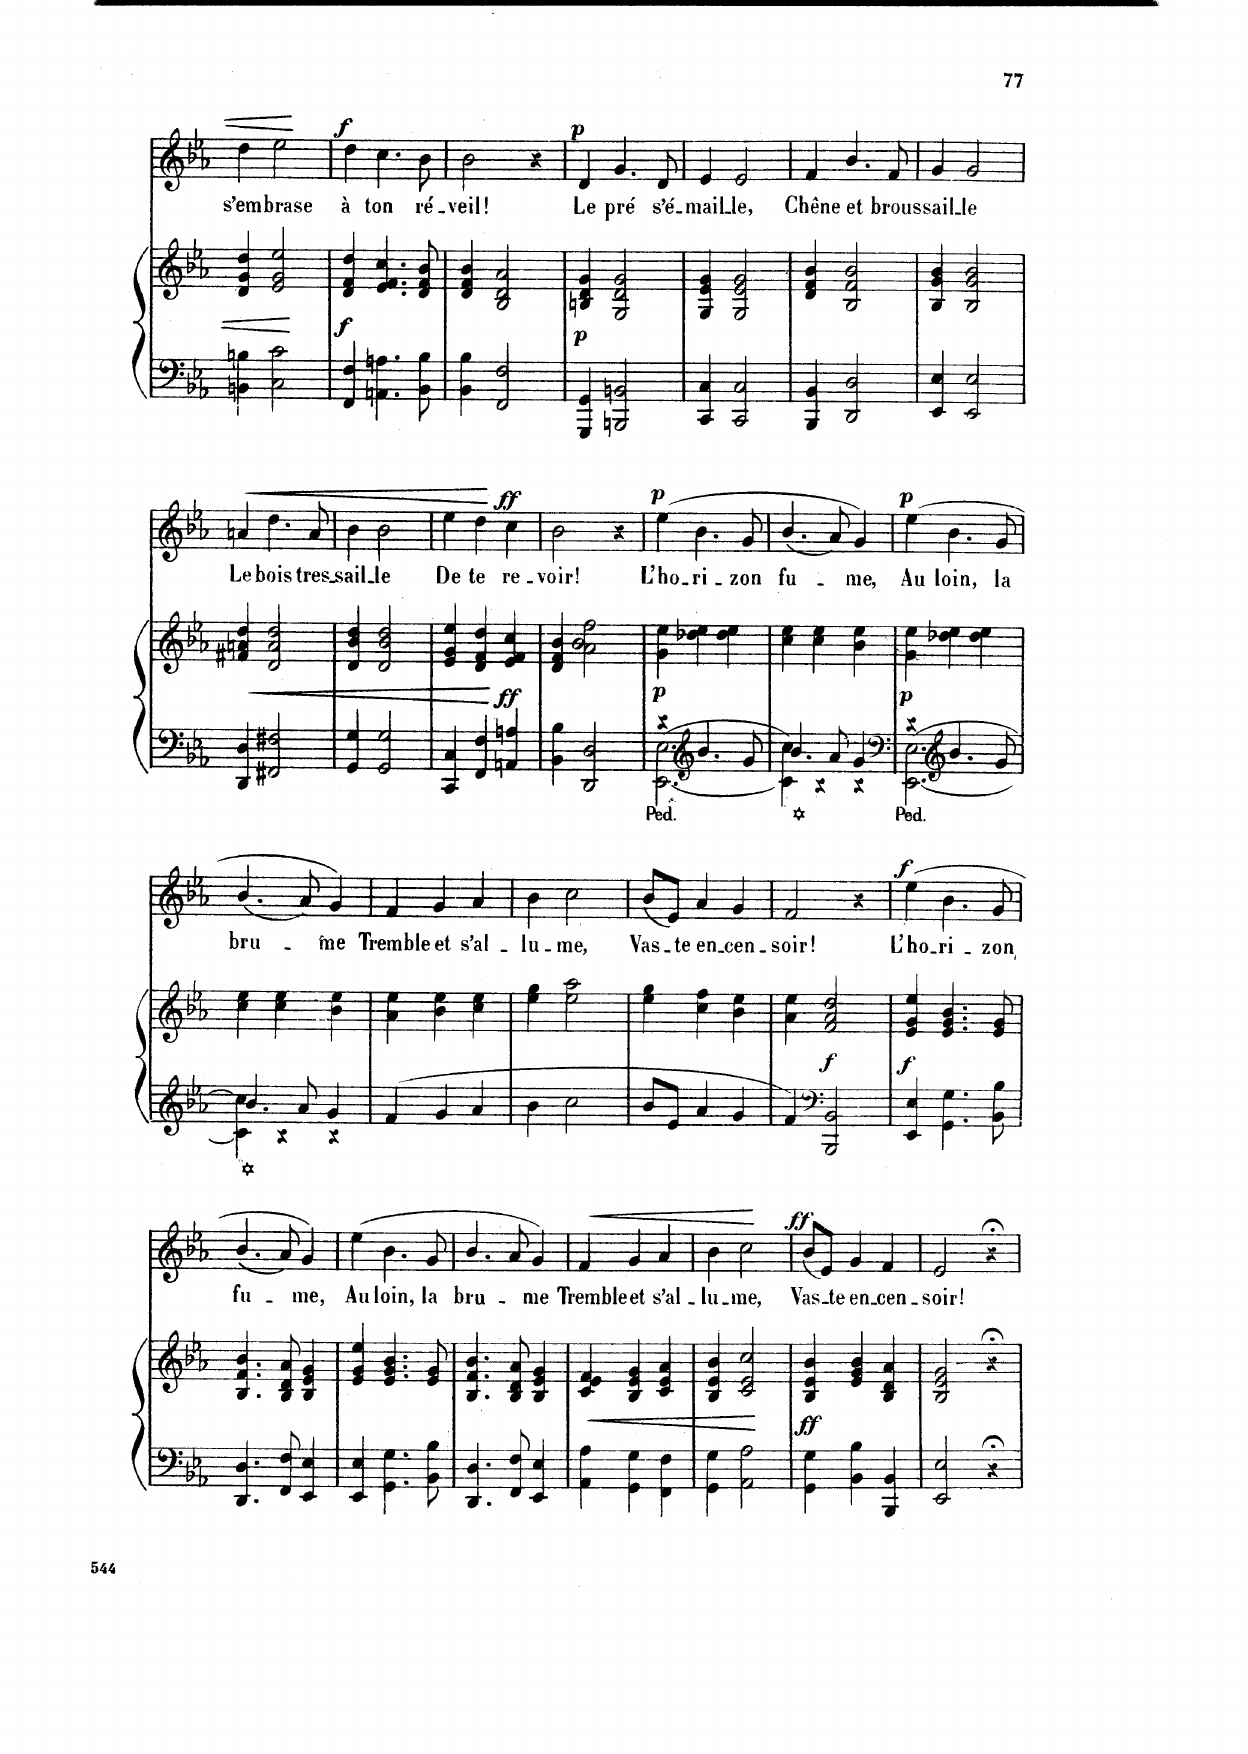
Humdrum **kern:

**kern	**kern	**dynam	**kern	**text	**dynam
*part2	*part2	*part2	*part1	*part1	*part1
*staff3	*staff2	*staff2/3	*staff1	*staff1	*staff1
*I"Piano	*	*	*I"Chant Voice	*	*
*I'Pno	*	*	*	*	*
*clefF4	*clefG2	*	*clefG2	*	*
*k[b-e-a-]	*k[b-e-a-]	*	*k[b-e-a-]	*	*
*M3/4	*M3/4	*	*M3/4	*	*
=22	=22	=22	=22	=22	=22
4BBn\ 4Bn\	4d/ 4g/ 4dd/	.	4dd\	s'em-	.
2C\ 2c\	2e-/ 2g/ 2ee-/	.	2ee-\	-brase	.
=23	=23	=23	=23	=23	=23
!	!	!LO:DY:b	!	!	!LO:DY:a
4FF/ 4F/	4d/ 4f/ 4dd/	f	4dd\	à	f
4.AAn\ 4.An\	4.e-/ 4.f/ 4.cc/	.	4.cc\	ton	.
8BB-\ 8B-\	8d/ 8f/ 8b-/	.	8b-\	ré-	.
=24	=24	=24	=24	=24	=24
4BB-\ 4B-\	4d/ 4f/ 4b-/	.	2b-\	-veil!	.
2FF/ 2F/	2B-/ 2d/ 2a-/	.	.	.	.
.	.	.	4r	.	.
=25	=25	=25	=25	=25	=25
!	!	!LO:DY:b	!	!	!LO:DY:a
4GGG/ 4GG/	4Bn/ 4d/ 4g/	p	4d/	Le	p
2BBBn/ 2BBn/	2G/ 2d/ 2g/	.	4.g/	pré	.
.	.	.	8d/	s'é-	.
=26	=26	=26	=26	=26	=26
4CC/ 4C/	4G/ 4e-/ 4g/	.	4e-/	-mail-	.
2CC/ 2C/	2G/ 2e-/ 2g/	.	2e-/	-le,	.
=27	=27	=27	=27	=27	=27
4BBB-/ 4BB-/	4d/ 4f/ 4b-/	.	4f/	Chêne	.
2DD/ 2D/	2B-/ 2f/ 2b-/	.	4.b-/	et	.
.	.	.	8f/	brous-	.
=28	=28	=28	=28	=28	=28
4EE-/ 4E-/	4B-/ 4g/ 4b-/	.	4g/	-sail-	.
2EE-/ 2E-/	2B-/ 2g/ 2b-/	.	2g/	-le	.
=29	=29	=29	=29	=29	=29
!	!	!LO:HP:b	!	!	!LO:HP:b
4DD/ 4D/	4f#X/ 4an/ 4dd/	<	4an/	Le	<
2FF#X/ 2F#X/	2d/ 2a/ 2dd/	.	4.dd\	bois	.
.	.	.	8a/	tres-	.
=30	=30	=30	=30	=30	=30
4GG/ 4G/	4d/ 4b-/ 4dd/	.	4b-\	-sail-	.
2GG/ 2G/	2d/ 2b-/ 2dd/	.	2b-\	-le	.
=31	=31	=31	=31	=31	=31
4CC/ 4C/	4e-/ 4g/ 4ee-/	.	4ee-\	De	.
4FF/ 4F/	4d/ 4f/ 4dd/	.	4dd\	te	.
!	!	!LO:DY:n=1:b	!	!	!LO:DY:n=1:a
4AAn/ 4An/	4e-/ 4f/ 4cc/	[ ff	4cc\	re-	[ ff
=32	=32	=32	=32	=32	=32
4BB-\ 4B-\	4d/ 4f/ 4b-/	.	2b-\	-voir!	.
2DD/ 2D/	2a-\ 2b-\ 2ff\	.	.	.	.
.	.	.	4r	.	.
=33	=33	=33	=33	=33	=33
*^	*	*	*	*	*
!	!	!	!LO:DY:b	!	!	!LO:DY:a
4r	[2.EE-\ [>2.E-\	4g\ 4ee-\	p	(4ee-\	L'ho-	p
*clefG2	*	*	*	*	*	*
4.b-/	.	4dd-X\ 4ee-\	.	4.b-\	-ri-	.
.	.	4dd-\ 4ee-\	.	.	.	.
8g/	.	.	.	8g/	-zon	.
=34	=34	=34	=34	=34	=34	=34
4.b-/	4EE-\] 4E-\]	4cc\ 4ee-\	.	(4.b-/	fu-	.
.	4r	4cc\ 4ee-\	.	.	.	.
8a-/	.	.	.	8a-/)	.	.
4g/	4r	4b-\ 4ee-\	.	4g/)	-me,	.
=35	=35	=35	=35	=35	=35	=35
*clefF4	*	*	*	*	*	*
!	!	!	!LO:DY:b	!	!	!LO:DY:a
4r	[2.EE-\ [>2.E-\	4g\ 4ee-\	p	(4ee-\	Au	p
*clefG2	*	*	*	*	*	*
4.b-/	.	4dd-X\ 4ee-\	.	4.b-\	loin,	.
.	.	4dd-\ 4ee-\	.	.	.	.
8g/	.	.	.	8g/	la	.
=36	=36	=36	=36	=36	=36	=36
4.b-/	4EE-\] 4E-\]	4cc\ 4ee-\	.	(4.b-/	bru-	.
.	4r	4cc\ 4ee-\	.	.	.	.
8a-/	.	.	.	8a-/)	.	.
4g/	4r	4b-\ 4ee-\	.	4g/)	-me	.
*v	*v	*	*	*	*	*
=37	=37	=37	=37	=37	=37
4f/	4a-\ 4ee-\	.	4f/	Tremble	.
4g/	4b-\ 4ee-\	.	4g/	et	.
4a-/	4cc\ 4ee-\	.	4a-/	s'al-	.
=38	=38	=38	=38	=38	=38
4b-\	4ee-\ 4gg\	.	4b-\	-lu-	.
2cc\	2ee-\ 2aa-\	.	2cc\	-me,	.
=39	=39	=39	=39	=39	=39
8b-/L	4ee-\ 4gg\	.	(8b-/L	Vas-	.
8e-/J	.	.	8e-/J)	-te	.
4a-/	4cc\ 4ff\	.	4a-/	en-	.
4g/	4b-\ 4ee-\	.	4g/	-cen-	.
=40	=40	=40	=40	=40	=40
4f/	4a-\ 4ee-\	.	2f/	-soir!	.
*clefF4	*	*	*	*	*
!	!	!LO:DY:b	!	!	!
2BBB-/ 2BB-/	2f/ 2a-/ 2dd/	f	.	.	.
.	.	.	4r	.	.
=41	=41	=41	=41	=41	=41
!	!	!LO:DY:b	!	!	!LO:DY:a
4EE-/ 4E-/	4e-/ 4g/ 4ee-/	f	(4ee-\	L'ho-	f
4.GG\ 4.G\	4.e-/ 4.g/ 4.b-/	.	4.b-\	-ri-	.
8BB-\ 8B-\	8e-/ 8g/	.	8g/	-zon	.
=42	=42	=42	=42	=42	=42
4.DD/ 4.D/	4.B-/ 4.f/ 4.b-/	.	(4.b-/	fu-	.
8FF/ 8F/	8B-/ 8d/ 8a-/	.	8a-/)	.	.
4EE-/ 4E-/	4B-/ 4e-/ 4g/	.	4g/)	-me,	.
=43	=43	=43	=43	=43	=43
4EE-/ 4E-/	4e-/ 4g/ 4ee-/	.	(4ee-\	Au	.
4.GG\ 4.G\	4.e-/ 4.g/ 4.b-/	.	4.b-\	loin,	.
8BB-\ 8B-\	8e-/ 8g/	.	8g/	la	.
=44	=44	=44	=44	=44	=44
4.DD/ 4.D/	4.B-/ 4.f/ 4.b-/	.	4.b-/	bru-	.
8FF/ 8F/	8B-/ 8d/ 8a-/	.	8a-/	.	.
4EE-/ 4E-/	4B-/ 4e-/ 4g/	.	4g/)	-me	.
=45	=45	=45	=45	=45	=45
!	!	!LO:HP:b	!	!	!LO:HP:b
4AA-\ 4A-\	4c/ 4e-/ 4f/	<	4f/	Tremble	<
4GG\ 4G\	4B-/ 4e-/ 4g/	.	4g/	et	.
4FF\ 4F\	4c/ 4e-/ 4a-/	.	4a-/	s'al-	.
=46	=46	=46	=46	=46	=46
4GG\ 4G\	4B-/ 4e-/ 4b-/	.	4b-\	-lu-	.
2AA-\ 2A-\	2c/ 2e-/ 2cc/	.	2cc\	-me,	.
.	.	[	.	.	[
=47	=47	=47	=47	=47	=47
!	!	!LO:DY:b	!	!	!LO:DY:a
4GG\ 4G\	4B-/ 4e-/ 4b-/	ff	(8b-/L	Vas-	ff
.	.	.	8e-/J)	-te	.
4BB-\ 4B-\	4e-/ 4g/ 4b-/	.	4g/	en-	.
4BBB-/ 4BB-/	4B-/ 4d/ 4a-/	.	4f/	-cen-	.
=48	=48	=48	=48	=48	=48
2EE-/ 2E-/	2B-/ 2e-/ 2g/	.	2e-/	-soir!	.
4r;<	4r;<	.	4r;<	.	.
=	=	=	=	=	=
*-	*-	*-	*-	*-	*-
